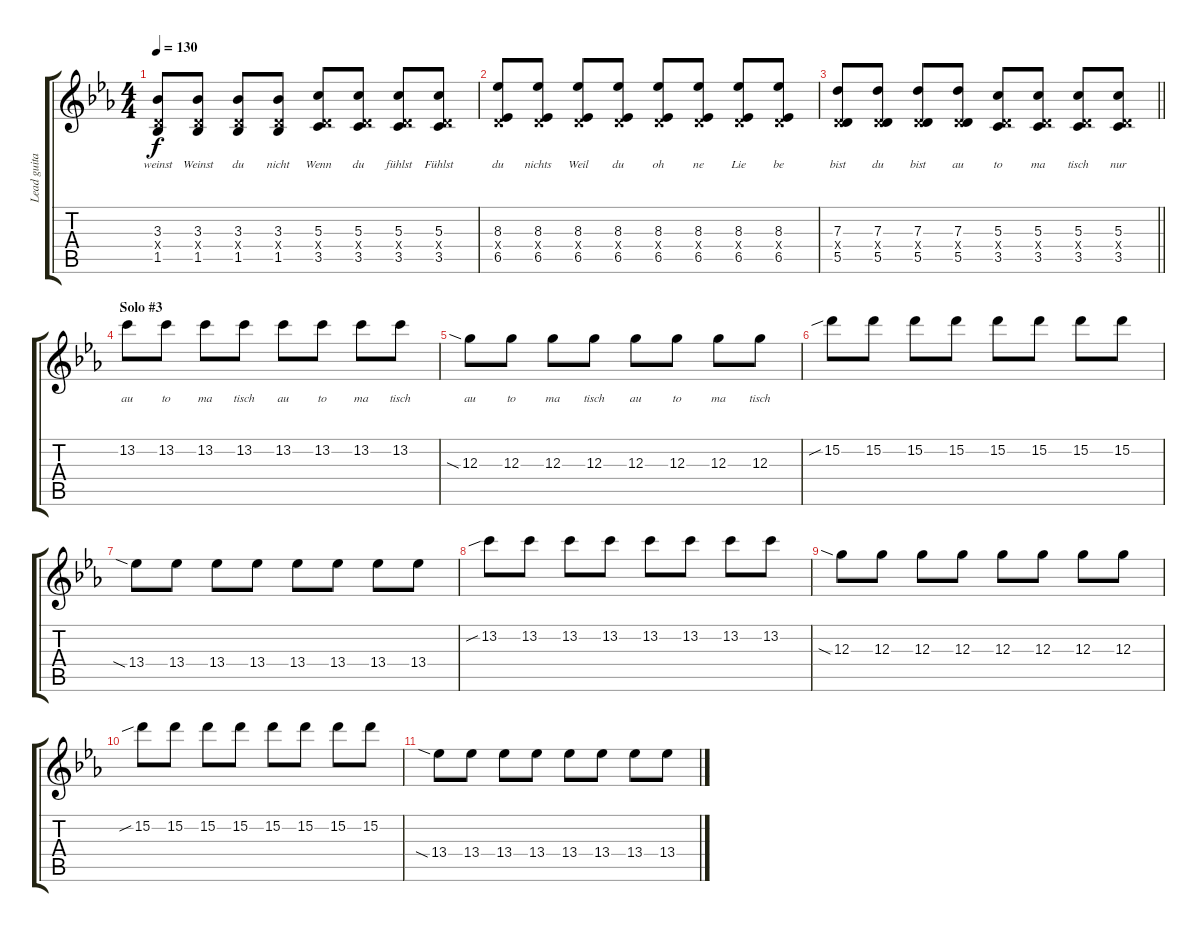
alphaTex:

\track ("Lead guitar" "Lead guita") {instrument distortionguitar}
\staff {score tabs}
\tuning (E4 B3 G3 D3 A2 E2) {hide}
\ts (4 4)
\tempo 130
\clef g2
\ks eb
(3.3 0.4{x} 1.5).8{lyrics (0 "weinst") lyrics (1 "") lyrics (2 "") lyrics (3 "") lyrics (4 "") dy f} (3.3 0.4{x} 1.5).8{lyrics (0 "Weinst") lyrics (1 "") lyrics (2 "") lyrics (3 "") lyrics (4 "")} (3.3 0.4{x} 1.5).8{lyrics (0 "du") lyrics (1 "") lyrics (2 "") lyrics (3 "") lyrics (4 "")} (3.3 0.4{x} 1.5).8{lyrics (0 "nicht") lyrics (1 "") lyrics (2 "") lyrics (3 "") lyrics (4 "")} (5.3 0.4{x} 3.5).8{lyrics (0 "Wenn") lyrics (1 "") lyrics (2 "") lyrics (3 "") lyrics (4 "")} (5.3 0.4{x} 3.5).8{lyrics (0 "du") lyrics (1 "") lyrics (2 "") lyrics (3 "") lyrics (4 "")} (5.3 0.4{x} 3.5).8{lyrics (0 "fühlst") lyrics (1 "") lyrics (2 "") lyrics (3 "") lyrics (4 "")} (5.3 0.4{x} 3.5).8{lyrics (0 "Fühlst") lyrics (1 "") lyrics (2 "") lyrics (3 "") lyrics (4 "")} |
(8.3 0.4{x} 6.5).8{lyrics (0 "du") lyrics (1 "") lyrics (2 "") lyrics (3 "") lyrics (4 "")} (8.3 0.4{x} 6.5).8{lyrics (0 "nichts") lyrics (1 "") lyrics (2 "") lyrics (3 "") lyrics (4 "")} (8.3 0.4{x} 6.5).8{lyrics (0 "Weil") lyrics (1 "") lyrics (2 "") lyrics (3 "") lyrics (4 "")} (8.3 0.4{x} 6.5).8{lyrics (0 "du") lyrics (1 "") lyrics (2 "") lyrics (3 "") lyrics (4 "")} (8.3 0.4{x} 6.5).8{lyrics (0 "oh") lyrics (1 "") lyrics (2 "") lyrics (3 "") lyrics (4 "")} (8.3 0.4{x} 6.5).8{lyrics (0 "ne") lyrics (1 "") lyrics (2 "") lyrics (3 "") lyrics (4 "")} (8.3 0.4{x} 6.5).8{lyrics (0 "Lie") lyrics (1 "") lyrics (2 "") lyrics (3 "") lyrics (4 "")} (8.3 0.4{x} 6.5).8{lyrics (0 "be") lyrics (1 "") lyrics (2 "") lyrics (3 "") lyrics (4 "")} |
\barLineRight lightlight
(7.3 0.4{x} 5.5).8{lyrics (0 "bist") lyrics (1 "") lyrics (2 "") lyrics (3 "") lyrics (4 "")} (7.3 0.4{x} 5.5).8{lyrics (0 "du") lyrics (1 "") lyrics (2 "") lyrics (3 "") lyrics (4 "")} (7.3 0.4{x} 5.5).8{lyrics (0 "bist") lyrics (1 "") lyrics (2 "") lyrics (3 "") lyrics (4 "")} (7.3 0.4{x} 5.5).8{lyrics (0 "au") lyrics (1 "") lyrics (2 "") lyrics (3 "") lyrics (4 "")} (5.3 0.4{x} 3.5).8{lyrics (0 "to") lyrics (1 "") lyrics (2 "") lyrics (3 "") lyrics (4 "")} (5.3 0.4{x} 3.5).8{lyrics (0 "ma") lyrics (1 "") lyrics (2 "") lyrics (3 "") lyrics (4 "")} (5.3 0.4{x} 3.5).8{lyrics (0 "tisch") lyrics (1 "") lyrics (2 "") lyrics (3 "") lyrics (4 "")} (5.3 0.4{x} 3.5).8{lyrics (0 "nur") lyrics (1 "") lyrics (2 "") lyrics (3 "") lyrics (4 "")} |
\section ("" "Solo #3")
13.2.8{lyrics (0 "au") lyrics (1 "") lyrics (2 "") lyrics (3 "") lyrics (4 "")} 13.2.8{lyrics (0 "to") lyrics (1 "") lyrics (2 "") lyrics (3 "") lyrics (4 "")} 13.2.8{lyrics (0 "ma") lyrics (1 "") lyrics (2 "") lyrics (3 "") lyrics (4 "")} 13.2.8{lyrics (0 "tisch") lyrics (1 "") lyrics (2 "") lyrics (3 "") lyrics (4 "")} 13.2.8{lyrics (0 "au") lyrics (1 "") lyrics (2 "") lyrics (3 "") lyrics (4 "")} 13.2.8{lyrics (0 "to") lyrics (1 "") lyrics (2 "") lyrics (3 "") lyrics (4 "")} 13.2.8{lyrics (0 "ma") lyrics (1 "") lyrics (2 "") lyrics (3 "") lyrics (4 "")} 13.2.8{lyrics (0 "tisch") lyrics (1 "") lyrics (2 "") lyrics (3 "") lyrics (4 "")} |
12.3{sia}.8{lyrics (0 "au") lyrics (1 "") lyrics (2 "") lyrics (3 "") lyrics (4 "")} 12.3.8{lyrics (0 "to") lyrics (1 "") lyrics (2 "") lyrics (3 "") lyrics (4 "")} 12.3.8{lyrics (0 "ma") lyrics (1 "") lyrics (2 "") lyrics (3 "") lyrics (4 "")} 12.3.8{lyrics (0 "tisch") lyrics (1 "") lyrics (2 "") lyrics (3 "") lyrics (4 "")} 12.3.8{lyrics (0 "au") lyrics (1 "") lyrics (2 "") lyrics (3 "") lyrics (4 "")} 12.3.8{lyrics (0 "to") lyrics (1 "") lyrics (2 "") lyrics (3 "") lyrics (4 "")} 12.3.8{lyrics (0 "ma") lyrics (1 "") lyrics (2 "") lyrics (3 "") lyrics (4 "")} 12.3.8{lyrics (0 "tisch") lyrics (1 "") lyrics (2 "") lyrics (3 "") lyrics (4 "")} |
15.2{sib}.8 15.2.8 15.2.8 15.2.8 15.2.8 15.2.8 15.2.8 15.2.8 |
13.4{sia}.8 13.4.8 13.4.8 13.4.8 13.4.8 13.4.8 13.4.8 13.4.8 |
13.2{sib}.8 13.2.8 13.2.8 13.2.8 13.2.8 13.2.8 13.2.8 13.2.8 |
12.3{sia}.8 12.3.8 12.3.8 12.3.8 12.3.8 12.3.8 12.3.8 12.3.8 |
15.2{sib}.8 15.2.8 15.2.8 15.2.8 15.2.8 15.2.8 15.2.8 15.2.8 |
13.4{sia}.8 13.4.8 13.4.8 13.4.8 13.4.8 13.4.8 13.4.8 13.4.8
